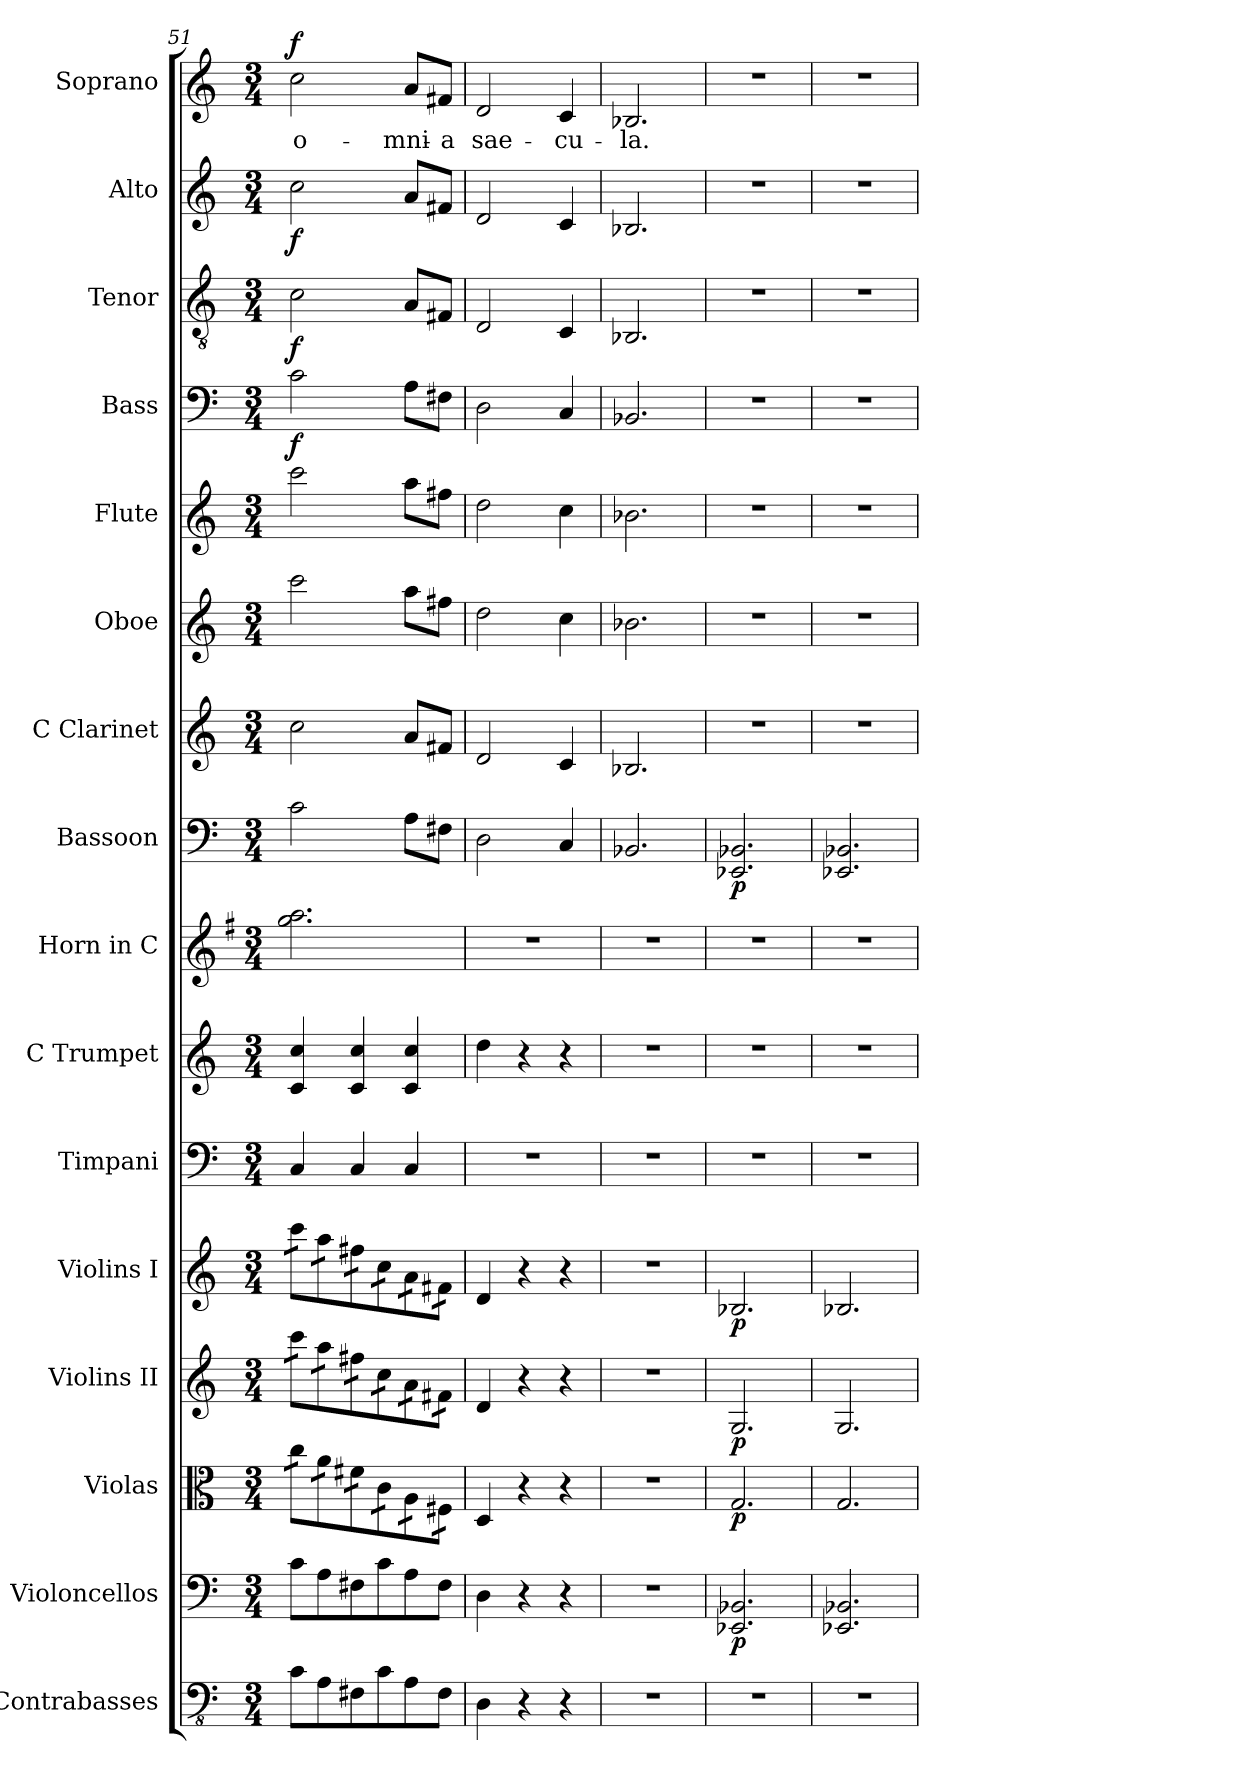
**kern	**kern	**dynam	**kern	**dynam	**kern	**dynam	**kern	**dynam	**kern	**kern	**kern	**kern	**dynam	**kern	**kern	**kern	**kern	**dynam	**kern	**dynam	**kern	**dynam	**kern	**text	**dynam
*part16	*part15	*part15	*part14	*part14	*part13	*part13	*part12	*part12	*part11	*part10	*part9	*part8	*part8	*part7	*part6	*part5	*part4	*part4	*part3	*part3	*part2	*part2	*part1	*part1	*part1
*staff16	*staff15	*staff15	*staff14	*staff14	*staff13	*staff13	*staff12	*staff12	*staff11	*staff10	*staff9	*staff8	*staff8	*staff7	*staff6	*staff5	*staff4	*staff4	*staff3	*staff3	*staff2	*staff2	*staff1	*staff1	*staff1
*I"Contrabasses	*I"Violoncellos	*	*I"Violas	*	*I"Violins II	*	*I"Violins I	*	*I"Timpani	*I"C Trumpet	*I"Horn in C	*I"Bassoon	*	*I"C Clarinet	*I"Oboe	*I"Flute	*I"Bass	*	*I"Tenor	*	*I"Alto	*	*I"Soprano	*	*
*I'Cbs.	*I'Vcs.	*	*I'Vlas.	*	*I'Vlns. II	*	*I'Vlns. I	*	*I'Timp.	*I'C Tpt.	*I'Hn. in C	*I'Bsn.	*	*I'C Cl.	*I'Ob.	*I'Fl.	*I'B.	*	*I'T.	*	*I'A.	*	*I'S.	*	*
*clefFv4	*clefF4	*	*clefC3	*	*clefG2	*	*clefG2	*	*clefF4	*clefG2	*clefG2	*clefF4	*	*clefG2	*clefG2	*clefG2	*clefF4	*	*clefGv2	*	*clefG2	*	*clefG2	*	*
*	*	*	*	*	*	*	*	*	*	*	*ITrd4c7	*	*	*ITrd1c2	*	*	*	*	*	*	*	*	*	*	*
*k[]	*k[]	*	*k[]	*	*k[]	*	*k[]	*	*k[]	*k[]	*k[]	*k[]	*	*k[b-e-]	*k[]	*k[]	*k[]	*	*k[]	*	*k[]	*	*k[]	*	*
*M3/4	*M3/4	*	*M3/4	*	*M3/4	*	*M3/4	*	*M3/4	*M3/4	*M3/4	*M3/4	*	*M3/4	*M3/4	*M3/4	*M3/4	*	*M3/4	*	*M3/4	*	*M3/4	*	*
=51	=51	=51	=51	=51	=51	=51	=51	=51	=51	=51	=51	=51	=51	=51	=51	=51	=51	=51	=51	=51	=51	=51	=51	=51	=51
!	!	!	!	!	!	!	!	!	!	!	!	!	!	!	!	!	!	!LO:DY:b	!	!LO:DY:b	!	!LO:DY:b	!	!LO:LY:b	!LO:DY:a
*	*	*	*tremolo	*	*	*	*	*	*	*	*	*	*	*	*	*	*	*	*	*	*	*	*	*	*
*	*	*	*	*	*tremolo	*	*	*	*	*	*	*	*	*	*	*	*	*	*	*	*	*	*	*	*
*	*	*	*	*	*	*	*tremolo	*	*	*	*	*	*	*	*	*	*	*	*	*	*	*	*	*	*
8C\L	8c\L	.	16cc\LL	.	16ccc\LL	.	16ccc\LL	.	4C/	4c/ 4cc/	2.cc\ 2.dd\	2c\	.	2b-\	2ccc\	2ccc\	2c\	f	2c\	f	2cc\	f	2cc\	o-	f
.	.	.	16cc\	.	16ccc\	.	16ccc\	.	.	.	.	.	.	.	.	.	.	.	.	.	.	.	.	.	.
8AA\	8A\	.	16a\	.	16aa\	.	16aa\	.	.	.	.	.	.	.	.	.	.	.	.	.	.	.	.	.	.
.	.	.	16a\	.	16aa\	.	16aa\	.	.	.	.	.	.	.	.	.	.	.	.	.	.	.	.	.	.
8FF#X\	8F#X\	.	16f#X\	.	16ff#X\	.	16ff#X\	.	4C/	4c/ 4cc/	.	.	.	.	.	.	.	.	.	.	.	.	.	.	.
.	.	.	16f#X\	.	16ff#X\	.	16ff#X\	.	.	.	.	.	.	.	.	.	.	.	.	.	.	.	.	.	.
8C\	8c\	.	16c\	.	16cc\	.	16cc\	.	.	.	.	.	.	.	.	.	.	.	.	.	.	.	.	.	.
.	.	.	16c\	.	16cc\	.	16cc\	.	.	.	.	.	.	.	.	.	.	.	.	.	.	.	.	.	.
!	!	!	!	!	!	!	!	!	!	!	!	!	!	!	!	!	!	!	!	!	!	!	!	!LO:LY:b	!
8AA\	8A\	.	16A\	.	16a\	.	16a\	.	4C/	4c/ 4cc/	.	8A\L	.	8g/L	8aa\L	8aa\L	8A\L	.	8A/L	.	8a/L	.	8a/L	-mni-	.
.	.	.	16A\	.	16a\	.	16a\	.	.	.	.	.	.	.	.	.	.	.	.	.	.	.	.	.	.
!	!	!	!	!	!	!	!	!	!	!	!	!	!	!	!	!	!	!	!	!	!	!	!	!LO:LY:b	!
8FF#\J	8F#\J	.	16F#X\	.	16f#X\	.	16f#X\	.	.	.	.	8F#X\J	.	8en/J	8ff#X\J	8ff#X\J	8F#X\J	.	8F#X/J	.	8f#X/J	.	8f#X/J	-a	.
.	.	.	16F#X\JJ	.	16f#X\JJ	.	16f#X\JJ	.	.	.	.	.	.	.	.	.	.	.	.	.	.	.	.	.	.
*	*	*	*	*	*	*	*Xtremolo	*	*	*	*	*	*	*	*	*	*	*	*	*	*	*	*	*	*
*	*	*	*	*	*Xtremolo	*	*	*	*	*	*	*	*	*	*	*	*	*	*	*	*	*	*	*	*
*	*	*	*Xtremolo	*	*	*	*	*	*	*	*	*	*	*	*	*	*	*	*	*	*	*	*	*	*
=52	=52	=52	=52	=52	=52	=52	=52	=52	=52	=52	=52	=52	=52	=52	=52	=52	=52	=52	=52	=52	=52	=52	=52	=52	=52
!	!	!	!	!	!	!	!	!	!	!	!	!	!	!	!	!	!	!	!	!	!	!	!	!LO:LY:b	!
4DD\	4D\	.	4D/	.	4d/	.	4d/	.	2.r	4dd\	2.r	2D\	.	2c/	2dd\	2dd\	2D\	.	2D/	.	2d/	.	2d/	sae-	.
4r	4r	.	4r	.	4r	.	4r	.	.	4r	.	.	.	.	.	.	.	.	.	.	.	.	.	.	.
!	!	!	!	!	!	!	!	!	!	!	!	!	!	!	!	!	!	!	!	!	!	!	!	!LO:LY:b	!
4r	4r	.	4r	.	4r	.	4r	.	.	4r	.	4C/	.	4B-/	4cc\	4cc\	4C/	.	4C/	.	4c/	.	4c/	-cu-	.
!!LO:PB:g=z
=53	=53	=53	=53	=53	=53	=53	=53	=53	=53	=53	=53	=53	=53	=53	=53	=53	=53	=53	=53	=53	=53	=53	=53	=53	=53
!	!	!	!	!	!	!	!	!	!	!	!	!	!	!	!	!	!	!	!	!	!	!	!	!LO:LY:b	!
2.r	2.r	.	2.r	.	2.r	.	2.r	.	2.r	2.r	2.r	2.BB-X/	.	2.A-X/	2.b-X\	2.b-X\	2.BB-X/	.	2.BB-X/	.	2.B-X/	.	2.B-X/	-la.	.
=54	=54	=54	=54	=54	=54	=54	=54	=54	=54	=54	=54	=54	=54	=54	=54	=54	=54	=54	=54	=54	=54	=54	=54	=54	=54
!	!	!LO:DY:b	!	!LO:DY:b	!	!LO:DY:b	!	!LO:DY:b	!	!	!	!	!LO:DY:b	!	!	!	!	!	!	!	!	!	!	!	!
2.r	2.EE-X/ 2.BB-X/	p	2.G/	p	2.G/	p	2.B-X/	p	2.r	2.r	2.r	2.EE-X/ 2.BB-X/	p	2.r	2.r	2.r	2.r	.	2.r	.	2.r	.	2.r	.	.
=55	=55	=55	=55	=55	=55	=55	=55	=55	=55	=55	=55	=55	=55	=55	=55	=55	=55	=55	=55	=55	=55	=55	=55	=55	=55
2.r	2.EE-X/ 2.BB-X/	.	2.G/	.	2.G/	.	2.B-X/	.	2.r	2.r	2.r	2.EE-X/ 2.BB-X/	.	2.r	2.r	2.r	2.r	.	2.r	.	2.r	.	2.r	.	.
=	=	=	=	=	=	=	=	=	=	=	=	=	=	=	=	=	=	=	=	=	=	=	=	=	=
*-	*-	*-	*-	*-	*-	*-	*-	*-	*-	*-	*-	*-	*-	*-	*-	*-	*-	*-	*-	*-	*-	*-	*-	*-	*-
